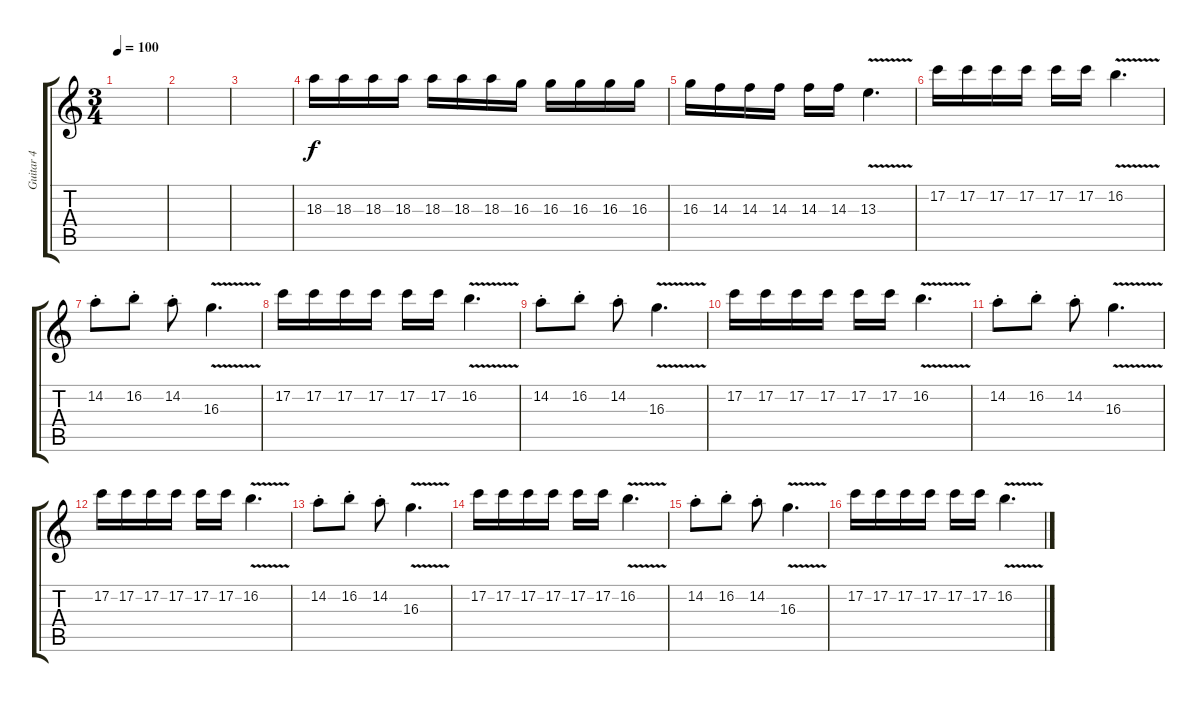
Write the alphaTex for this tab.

\track ("Guitar 4" "Guitar 4") {instrument overdrivenguitar}
\staff {score tabs}
\tuning (C4 G3 Eb3 Bb2 F2 C2) {hide}
\ts (3 4)
\tempo 100
\clef g2
\ks c
|
|
|
18.3.16 18.3.16 18.3.16 18.3.16 18.3.16 18.3.16 18.3.16 16.3.16 16.3.16 16.3.16 16.3.16 16.3.16 |
16.3.16 14.3.16 14.3.16 14.3.16 14.3.16 14.3.16 13.3{v}.4{d} |
17.2.16 17.2.16 17.2.16 17.2.16 17.2.16 17.2.16 16.2{v}.4{d} |
14.2{st}.8 16.2{st}.8 14.2{st}.8 16.3{v}.4{d} |
17.2.16 17.2.16 17.2.16 17.2.16 17.2.16 17.2.16 16.2{v}.4{d} |
14.2{st}.8 16.2{st}.8 14.2{st}.8 16.3{v}.4{d} |
17.2.16 17.2.16 17.2.16 17.2.16 17.2.16 17.2.16 16.2{v}.4{d} |
14.2{st}.8 16.2{st}.8 14.2{st}.8 16.3{v}.4{d} |
17.2.16 17.2.16 17.2.16 17.2.16 17.2.16 17.2.16 16.2{v}.4{d} |
14.2{st}.8 16.2{st}.8 14.2{st}.8 16.3{v}.4{d} |
17.2.16 17.2.16 17.2.16 17.2.16 17.2.16 17.2.16 16.2{v}.4{d} |
14.2{st}.8 16.2{st}.8 14.2{st}.8 16.3{v}.4{d} |
17.2.16 17.2.16 17.2.16 17.2.16 17.2.16 17.2.16 16.2{v}.4{d}
